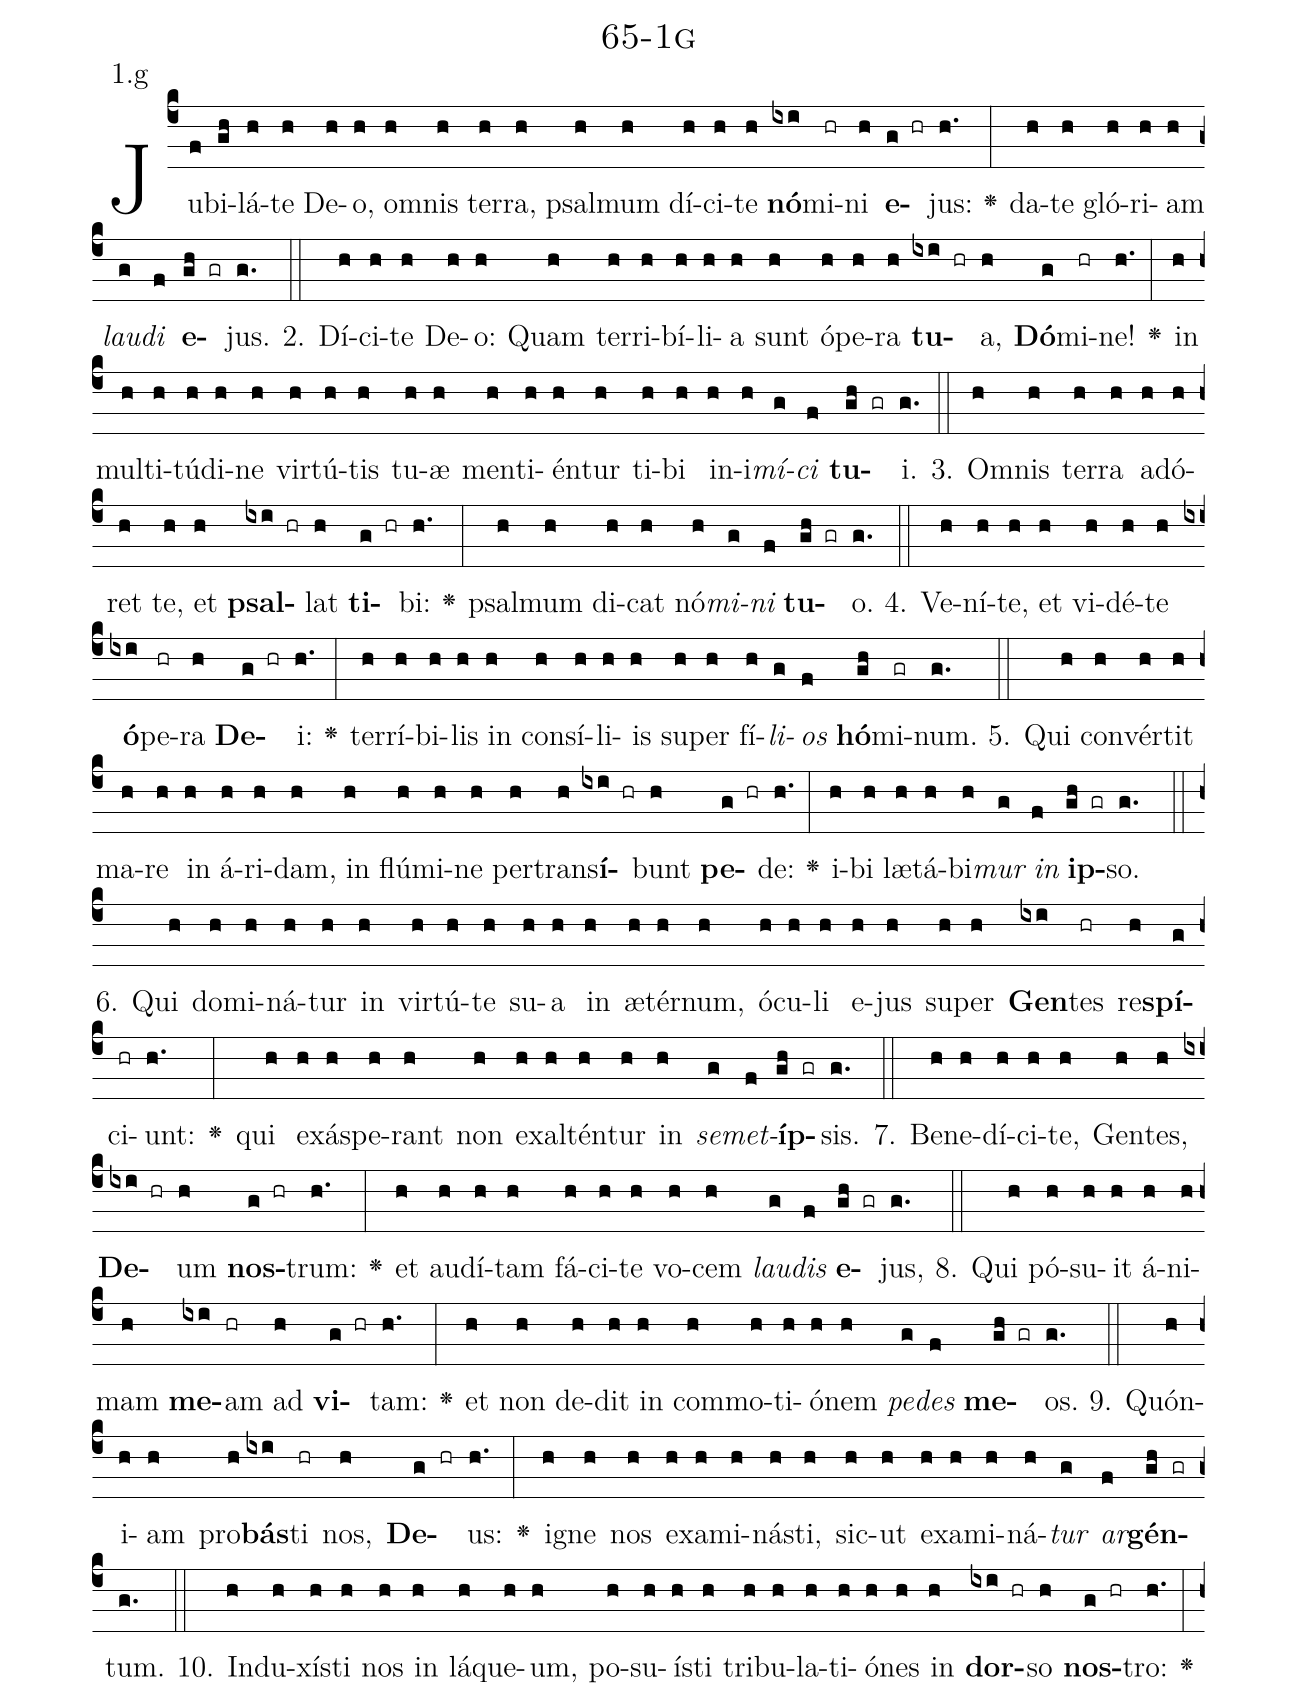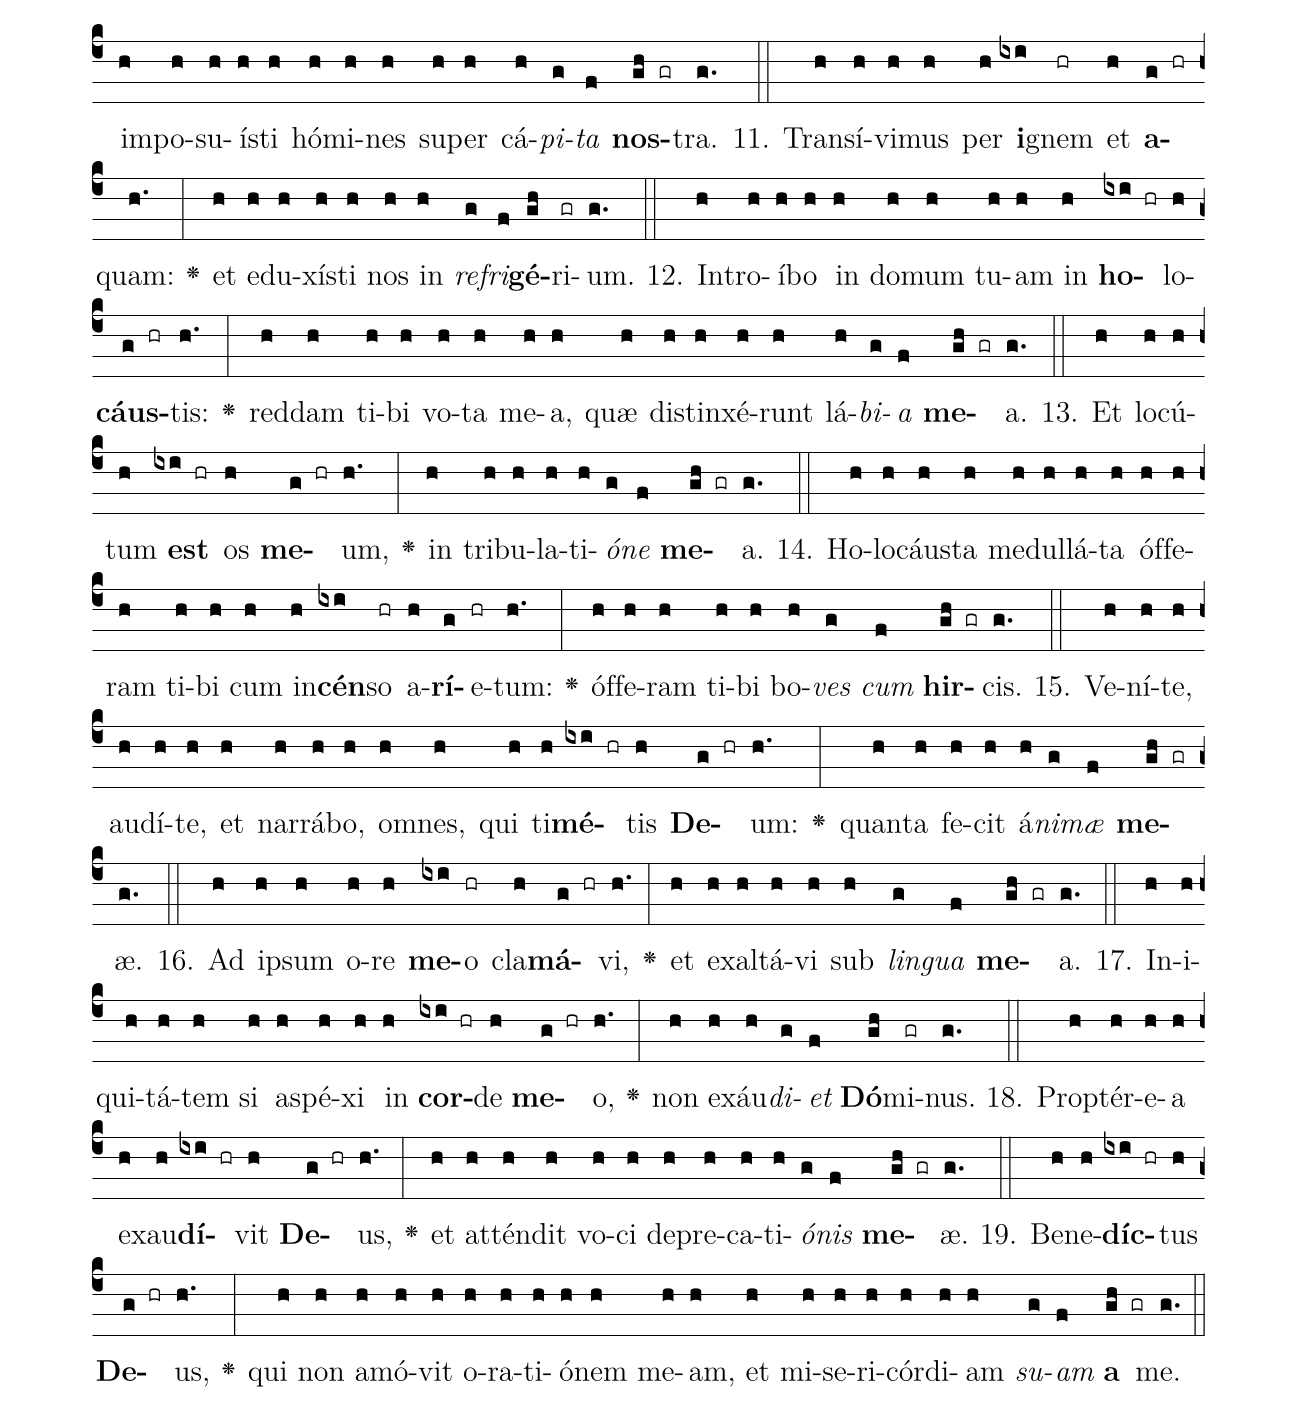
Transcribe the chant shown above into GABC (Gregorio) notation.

name: 65-1g;
annotation: 1.g;
%%
(c4)Ju(f)bi(gh)lá(h)te(h) De(h)o,(h) om(h)nis(h) ter(h)ra,(h) psal(h)mum(h) dí(h)ci(h)te(h) <b>nó</b>(ixi)mi(hr)ni(h) <b>e</b>(g hr)jus:(h.) <v>\greheightstar</v>(:) da(h)te(h) gló(h)ri(h)am(h) <i>lau</i>(g)<i>di</i>(f) <b>e</b>(gh gr)jus.(g.) (::)
2. Dí(h)ci(h)te(h) De(h)o:(h) Quam(h) ter(h)ri(h)bí(h)li(h)a(h) sunt(h) ó(h)pe(h)ra(h) <b>tu</b>(ixi hr)a,(h) <b>Dó</b>(g)mi(hr)ne!(h.) <v>\greheightstar</v>(:) in(h) mul(h)ti(h)tú(h)di(h)ne(h) vir(h)tú(h)tis(h) tu(h)æ(h) men(h)ti(h)én(h)tur(h) ti(h)bi(h) in(h)i(h)<i>mí</i>(g)<i>ci</i>(f) <b>tu</b>(gh gr)i.(g.) (::)
3. Om(h)nis(h) ter(h)ra(h) ad(h)ó(h)ret(h) te,(h) et(h) <b>psal</b>(ixi hr)lat(h) <b>ti</b>(g hr)bi:(h.) <v>\greheightstar</v>(:) psal(h)mum(h) di(h)cat(h) nó(h)<i>mi</i>(g)<i>ni</i>(f) <b>tu</b>(gh gr)o.(g.) (::)
4. Ve(h)ní(h)te,(h) et(h) vi(h)dé(h)te(h) <b>ó</b>(ixi)pe(hr)ra(h) <b>De</b>(g hr)i:(h.) <v>\greheightstar</v>(:) ter(h)rí(h)bi(h)lis(h) in(h) con(h)sí(h)li(h)is(h) su(h)per(h) fí(h)<i>li</i>(g)<i>os</i>(f) <b>hó</b>(gh)mi(gr)num.(g.) (::)
5. Qui(h) con(h)vér(h)tit(h) ma(h)re(h) in(h) á(h)ri(h)dam,(h) in(h) flú(h)mi(h)ne(h) per(h)trans(h)<b>í</b>(ixi hr)bunt(h) <b>pe</b>(g hr)de:(h.) <v>\greheightstar</v>(:) i(h)bi(h) læ(h)tá(h)bi(h)<i>mur</i>(g) <i>in</i>(f) <b>ip</b>(gh gr)so.(g.) (::)
6. Qui(h) do(h)mi(h)ná(h)tur(h) in(h) vir(h)tú(h)te(h) su(h)a(h) in(h) æ(h)tér(h)num,(h) ó(h)cu(h)li(h) e(h)jus(h) su(h)per(h) <b>Gen</b>(ixi)tes(hr) re(h)<b>spí</b>(g)ci(hr)unt:(h.) <v>\greheightstar</v>(:) qui(h) ex(h)ás(h)pe(h)rant(h) non(h) ex(h)al(h)tén(h)tur(h) in(h) <i>se</i>(g)<i>met</i>(f)<b>íp</b>(gh gr)sis.(g.) (::)
7. Be(h)ne(h)dí(h)ci(h)te,(h) Gen(h)tes,(h) <b>De</b>(ixi hr)um(h) <b>nos</b>(g hr)trum:(h.) <v>\greheightstar</v>(:) et(h) au(h)dí(h)tam(h) fá(h)ci(h)te(h) vo(h)cem(h) <i>lau</i>(g)<i>dis</i>(f) <b>e</b>(gh gr)jus,(g.) (::)
8. Qui(h) pó(h)su(h)it(h) á(h)ni(h)mam(h) <b>me</b>(ixi)am(hr) ad(h) <b>vi</b>(g hr)tam:(h.) <v>\greheightstar</v>(:) et(h) non(h) de(h)dit(h) in(h) com(h)mo(h)ti(h)ó(h)nem(h) <i>pe</i>(g)<i>des</i>(f) <b>me</b>(gh gr)os.(g.) (::)
9. Quón(h)i(h)am(h) pro(h)<b>bás</b>(ixi)ti(hr) nos,(h) <b>De</b>(g hr)us:(h.) <v>\greheightstar</v>(:) i(h)gne(h) nos(h) ex(h)a(h)mi(h)nás(h)ti,(h) sic(h)ut(h) ex(h)a(h)mi(h)ná(h)<i>tur</i>(g) <i>ar</i>(f)<b>gén</b>(gh gr)tum.(g.) (::)
10. In(h)du(h)xís(h)ti(h) nos(h) in(h) lá(h)que(h)um,(h) po(h)su(h)ís(h)ti(h) tri(h)bu(h)la(h)ti(h)ó(h)nes(h) in(h) <b>dor</b>(ixi hr)so(h) <b>nos</b>(g hr)tro:(h.) <v>\greheightstar</v>(:) im(h)po(h)su(h)ís(h)ti(h) hó(h)mi(h)nes(h) su(h)per(h) cá(h)<i>pi</i>(g)<i>ta</i>(f) <b>nos</b>(gh gr)tra.(g.) (::)
11. Trans(h)í(h)vi(h)mus(h) per(h) <b>i</b>(ixi)gnem(hr) et(h) <b>a</b>(g hr)quam:(h.) <v>\greheightstar</v>(:) et(h) e(h)du(h)xís(h)ti(h) nos(h) in(h) <i>re</i>(g)<i>fri</i>(f)<b>gé</b>(gh)ri(gr)um.(g.) (::)
12. In(h)tro(h)í(h)bo(h) in(h) do(h)mum(h) tu(h)am(h) in(h) <b>ho</b>(ixi hr)lo(h)<b>cáus</b>(g hr)tis:(h.) <v>\greheightstar</v>(:) red(h)dam(h) ti(h)bi(h) vo(h)ta(h) me(h)a,(h) quæ(h) di(h)stin(h)xé(h)runt(h) lá(h)<i>bi</i>(g)<i>a</i>(f) <b>me</b>(gh gr)a.(g.) (::)
13. Et(h) lo(h)cú(h)tum(h) <b>est</b>(ixi hr) os(h) <b>me</b>(g hr)um,(h.) <v>\greheightstar</v>(:) in(h) tri(h)bu(h)la(h)ti(h)<i>ó</i>(g)<i>ne</i>(f) <b>me</b>(gh gr)a.(g.) (::)
14. Ho(h)lo(h)cáus(h)ta(h) me(h)dul(h)lá(h)ta(h) óf(h)fe(h)ram(h) ti(h)bi(h) cum(h) in(h)<b>cén</b>(ixi)so(hr) a(h)<b>rí</b>(g)e(hr)tum:(h.) <v>\greheightstar</v>(:) óf(h)fe(h)ram(h) ti(h)bi(h) bo(h)<i>ves</i>(g) <i>cum</i>(f) <b>hir</b>(gh gr)cis.(g.) (::)
15. Ve(h)ní(h)te,(h) au(h)dí(h)te,(h) et(h) nar(h)rá(h)bo,(h) om(h)nes,(h) qui(h) ti(h)<b>mé</b>(ixi hr)tis(h) <b>De</b>(g hr)um:(h.) <v>\greheightstar</v>(:) quan(h)ta(h) fe(h)cit(h) á(h)<i>ni</i>(g)<i>mæ</i>(f) <b>me</b>(gh gr)æ.(g.) (::)
16. Ad(h) ip(h)sum(h) o(h)re(h) <b>me</b>(ixi)o(hr) cla(h)<b>má</b>(g hr)vi,(h.) <v>\greheightstar</v>(:) et(h) ex(h)al(h)tá(h)vi(h) sub(h) <i>lin</i>(g)<i>gua</i>(f) <b>me</b>(gh gr)a.(g.) (::)
17. In(h)i(h)qui(h)tá(h)tem(h) si(h) a(h)spé(h)xi(h) in(h) <b>cor</b>(ixi hr)de(h) <b>me</b>(g hr)o,(h.) <v>\greheightstar</v>(:) non(h) ex(h)áu(h)<i>di</i>(g)<i>et</i>(f) <b>Dó</b>(gh)mi(gr)nus.(g.) (::)
18. Prop(h)tér(h)e(h)a(h) ex(h)au(h)<b>dí</b>(ixi hr)vit(h) <b>De</b>(g hr)us,(h.) <v>\greheightstar</v>(:) et(h) at(h)tén(h)dit(h) vo(h)ci(h) de(h)pre(h)ca(h)ti(h)<i>ó</i>(g)<i>nis</i>(f) <b>me</b>(gh gr)æ.(g.) (::)
19. Be(h)ne(h)<b>díc</b>(ixi hr)tus(h) <b>De</b>(g hr)us,(h.) <v>\greheightstar</v>(:) qui(h) non(h) a(h)mó(h)vit(h) o(h)ra(h)ti(h)ó(h)nem(h) me(h)am,(h) et(h) mi(h)se(h)ri(h)cór(h)di(h)am(h) <i>su</i>(g)<i>am</i>(f) <b>a</b>(gh gr) me.(g.) (::)
